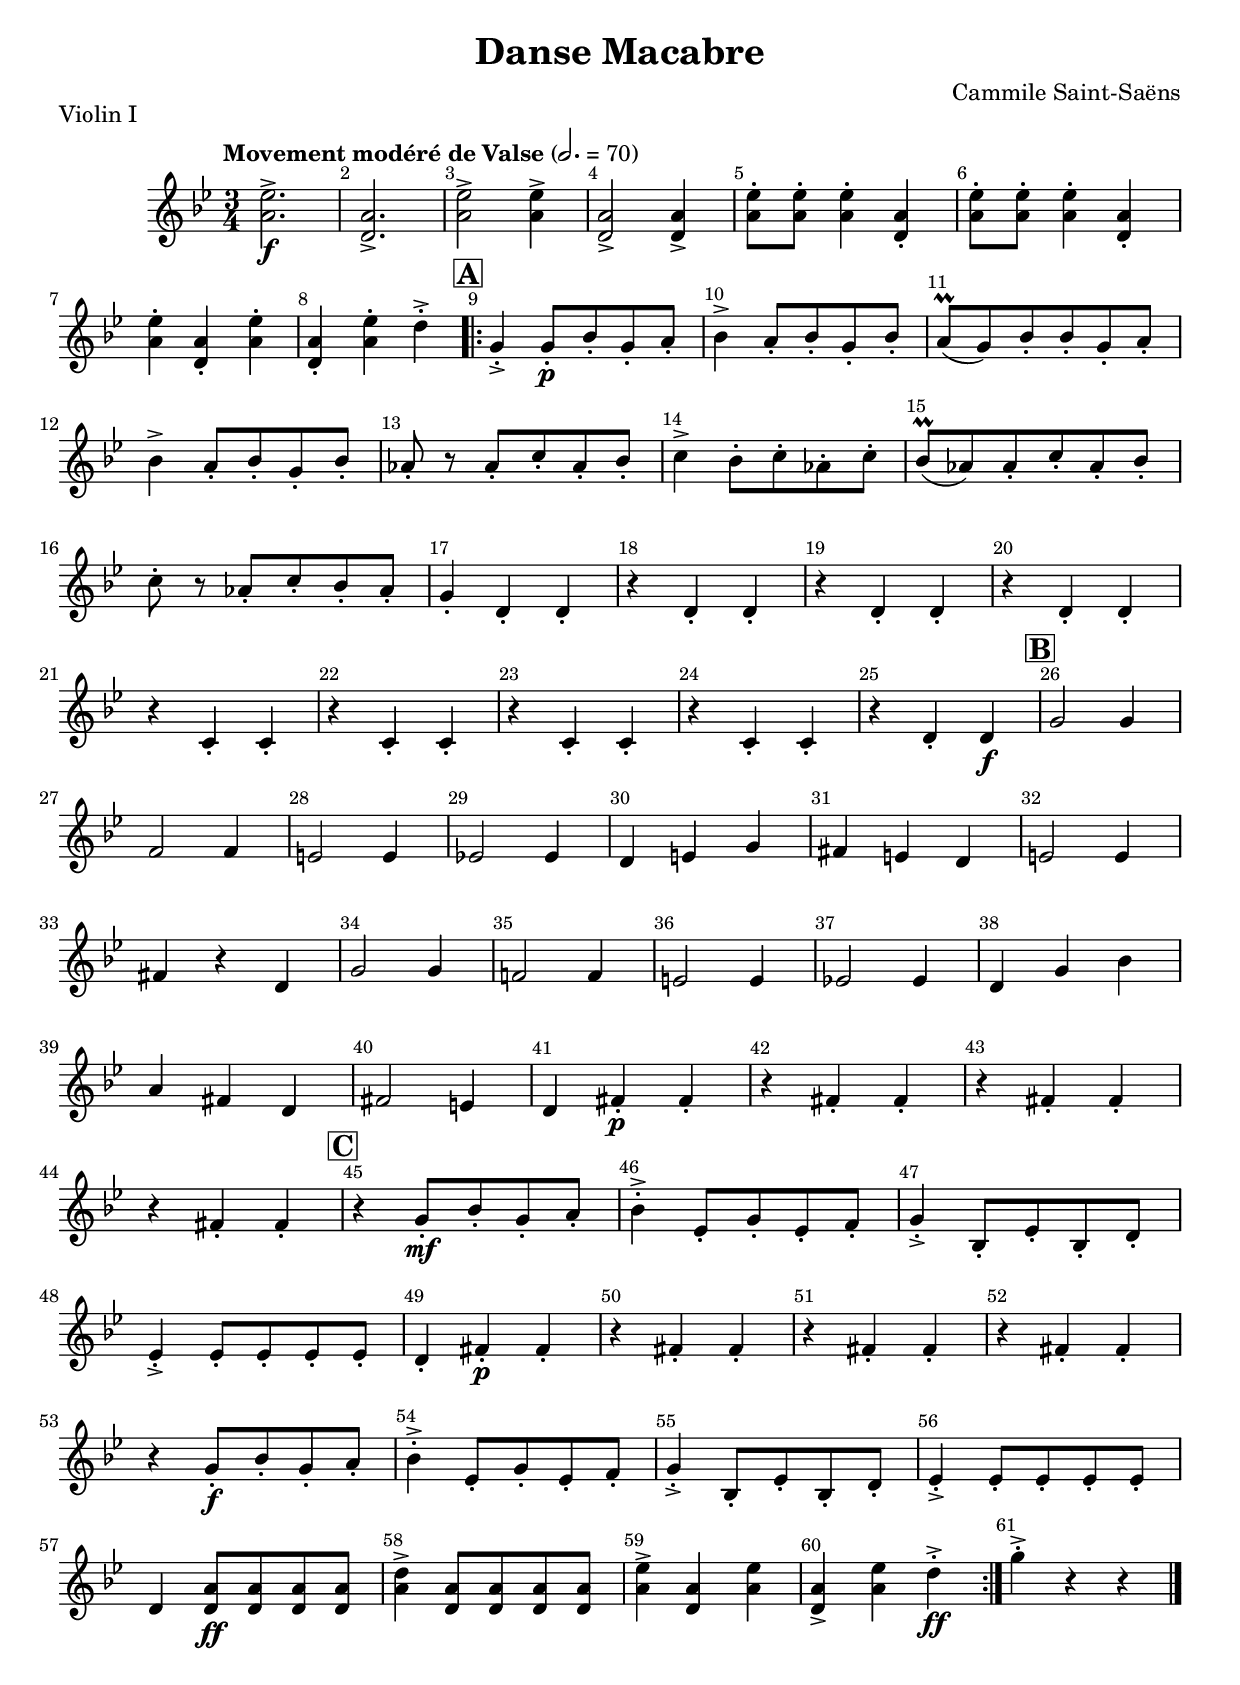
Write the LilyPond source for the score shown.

\version "2.18.2"
\header{
  title = "Danse Macabre"
  piece = "Violin I"
  arranger = "Cammile Saint-Saëns"
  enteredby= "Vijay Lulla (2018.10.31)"
}

\layout {
  \context {
    \Score
      \override BarNumber.break-visibility = ##(#f #t #t)
      \override MultiMeasureRest.expand-limit = #1
      \override SpacingSpanner.base-shortest-duration = #(ly:make-moment 1/24)
  }
}

voiceconsts = {
  \key bes \major
  \numericTimeSignature
  \compressFullBarRests
  \tempo "Movement modéré de Valse" 2. = 70
}

%% showLastLength = R1*8 %% last few measures %% Comment to typeset whole score

\book {
  \score {
    \new Staff {
      \new Voice {
        \relative c' {
          \voiceconsts
          \set Score.markFormatter = #format-mark-box-alphabet
          \time 3/4 \clef treble
          <ees' a,>2.->\f | <d, a'>2.-> | <ees' a,>2-> <ees a,>4-> |
          <a, d,>2-> <a d,>4-> |
          <a ees'>8-. <a ees'>8-. <a ees'>4-. <a d,>4-.|
          <a ees'>8-. <a ees'>8-. <a ees'>4-. <a d,>4-.|
          <a ees'>4-. <a d,>4-. <a ees'>4-. | <a d,>4-. <a ees'>4-. d4-.-> |
          \mark\default\barNumberCheck #9
          \repeat volta 2{
            g,4-.-> g8-.\p bes8-. g8-. a8-. | bes4-> a8-. bes8-. g8-. bes8-. |
            a8(^\prall g8) bes8-. bes8-. g8-. a8-. | bes4-> a8-. bes8-. g8-. bes8-. |
            aes8-. r8 aes8-. c8-. aes8-. bes8-. | c4-> bes8-. c8-. aes8-. c8-. |
            \barNumberCheck #15
            bes8(^\prall aes8) aes8-. c8-. aes8-. bes8-. | c8-. r8 aes8-. c8-. bes8-. aes8-. |
            g4-. d4-. d4-. | r4 d4-. d4-. | r4 d4-. d4-. | r4 d4-. d4-. |
            r4 c4-. c4-. | r4 c4-. c4-. | \barNumberCheck #23
            r4 c4-. c4-. | r4 c4-. c4-. | r4 d4-. d4\f | \mark\default\barNumberCheck #26
            g2 g4 | f2 f4 | e2 e4 | ees!2 ees4 | d4 e4 g4 | fis4 e4 d4 |
            \barNumberCheck #32
            e2 e4 | fis4 r4 d4 | g2 g4 | f!2 f4 | e2 e4 | ees!2 ees4 | d4 g4 bes4 |
            a4 fis4 d4 | fis2 e4 | \barNumberCheck #41
            d4 fis4-.\p fis4-. | r4 fis4-. fis4-. | r4 fis4-. fis4-. | r4 fis4-. fis4-. |
            \mark\default
            r4 g8-.\mf bes8-. g8-. a8-. | bes4-.-> ees,8-. g8-. ees8-. f8-. |
            g4-.-> bes,8-. ees8-. bes8-. d8-. | \barNumberCheck #48
            ees4-.-> ees8-. ees8-. ees8-. ees8-. | d4-. fis4-.\p fis4-. |
            r4 fis4-. fis4-. | r4 fis4-. fis4-. | r4 fis4-. fis4-. |
            r4 g8-.\f bes8-. g8-. a8-. | bes4-.-> ees,8-. g8-. ees8-. f8-. |
            \barNumberCheck #55
            g4-.-> bes,8-. ees8-. bes8-. d8-. | ees4-.-> ees8-. ees8-. ees8-. ees8-. |
            d4 <d a'>8\ff <d a'>8 <d a'>8 <d a'>8 | <a' d>4-> <d, a'>8 <d a'>8 <d a'>8 <d a'>8 |
            <a' ees'>4-> <a d,>4 <a ees'>4 | <a d,>4-> <a ees'>4 d4-.->\ff |
          }
          g4-.-> r4 r4
          \bar"|."
        }
      }
    }
  }
}

